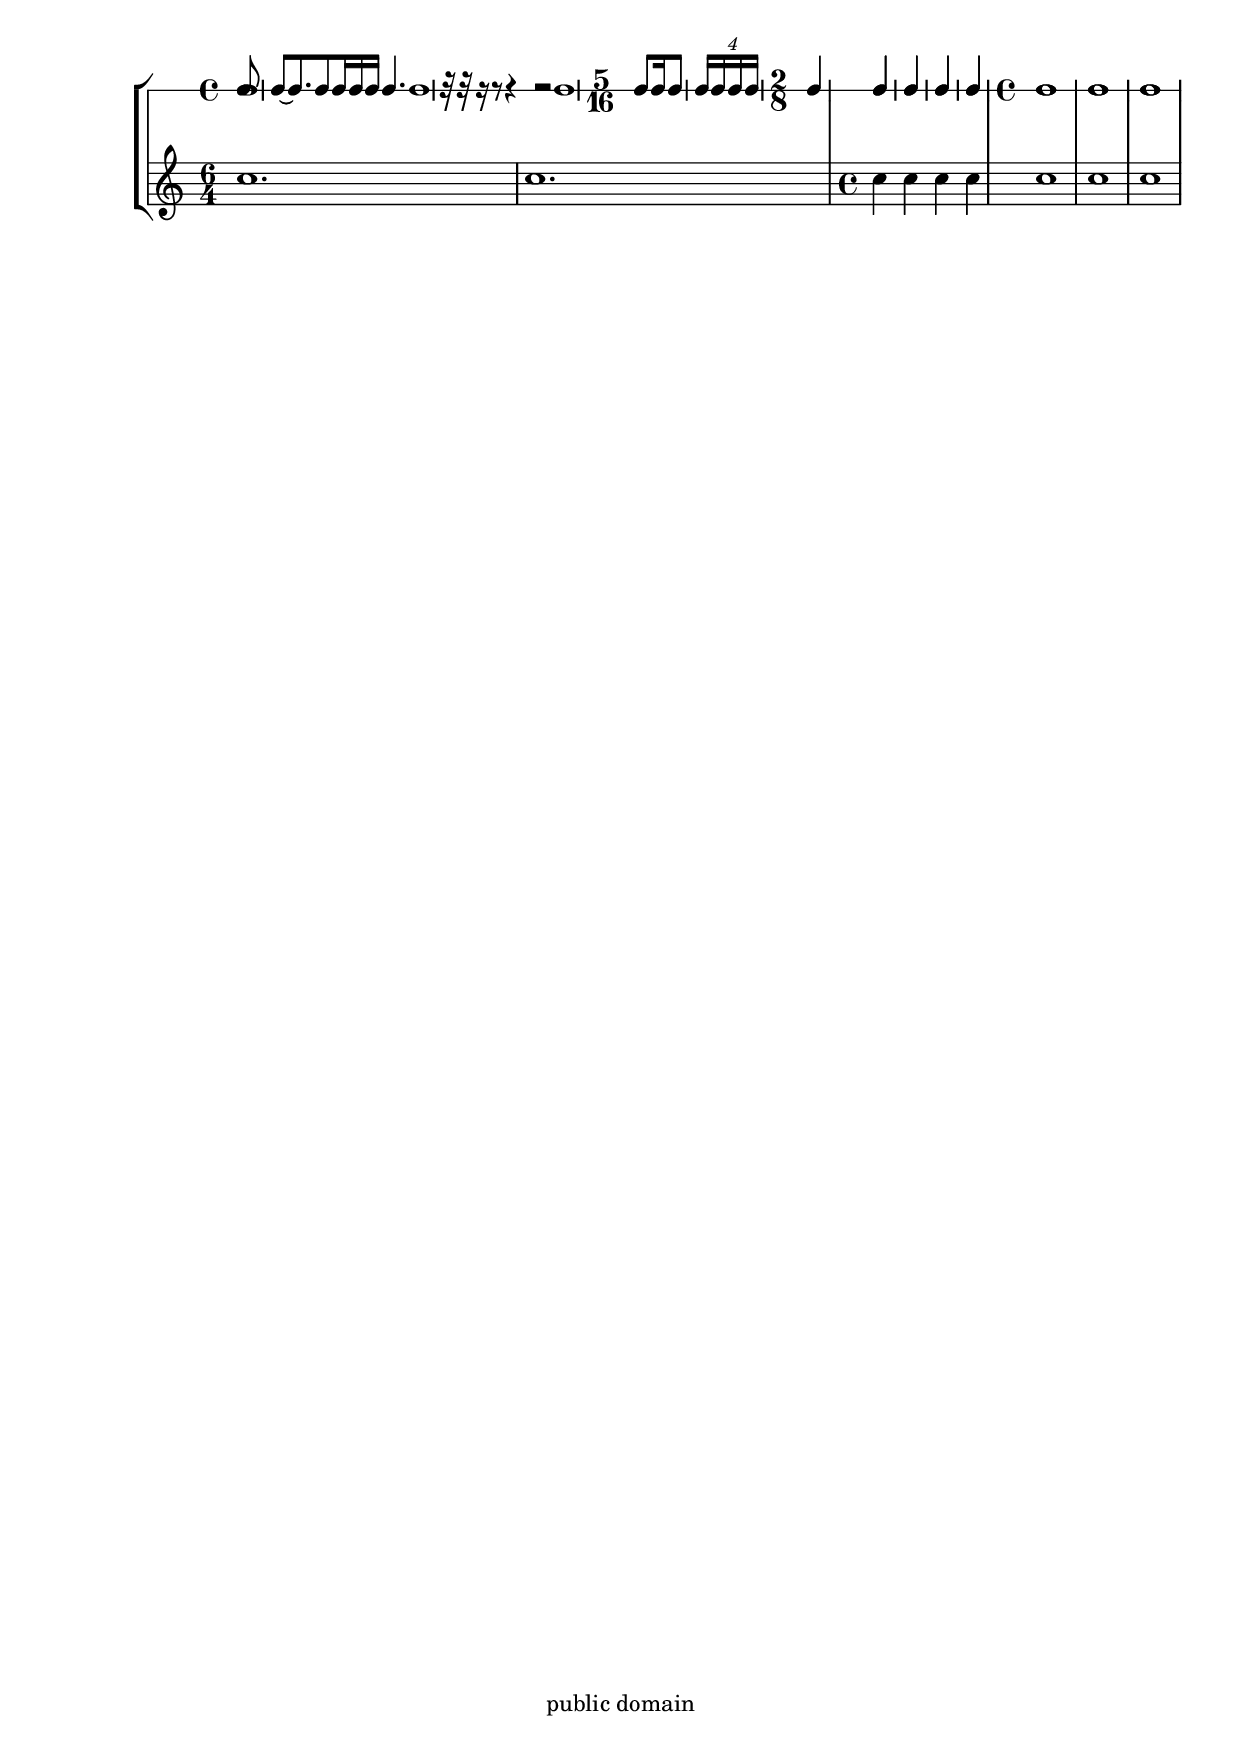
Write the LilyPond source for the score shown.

\version "1.7.6"
\header{
filename = 	 "rhythm.ly"
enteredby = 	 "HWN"
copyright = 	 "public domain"
TestedFeatures = 	 "multiple meters, beaming, unsynced bars, userdefd engravers"
}





ritme =  \notes\transpose c c' {
	\time  4/4
	\partial 8
	c8					|
	
	[a8~  a8. a8 a16 a16 a16] c4.		|	% watch the beams!
	 r32 r32 r16 r8 r4 r2			|
	\time   5/16

	% divide measure in 5 equal parts. Usually it 2+3 or 3+2
		
	[c8 c16 c8 ]				|	% watch THIS!
	 \times 5/4 { [ c16 c16 c16 c16] } |
	\time   2/8
	c4 				|
	c4	c4	c4	c4
	\time 4/4
	c1 c1 c1
	
%	[c16 c16 c16 c16 ]			|
%	[c16 c16 c16 c16 c16 ]			|
%	[c16 c16 c16 c16 c16 ]			|	
	
	 }
	

another =  
	\notes \relative c'' { \time 6/4 
		c1.  c1. \time 4/4c4 c4 c4 c4  c1 c1 c1
	 }


yanother =  
	\notes{ \time 4/4 
		c1 c1 c1 c4 c4 c4 c4  c1 c1 c1
	 }


\score{
	\context StaffGroup <
		\ritme
		\another
		\context RhythmicStaff {
			\yanother
		}
	>
	
	\paper{

	%% remove Timing_engraver and Bar_number_engraver
 \translator {
 \ScoreContext
 \remove "Timing_engraver"
  }
  \translator {
  \RhythmicStaffContext
  \consists "Timing_engraver"
  }
  \translator{
  \StaffContext
  \consists "Timing_engraver"
  }
	}
}
